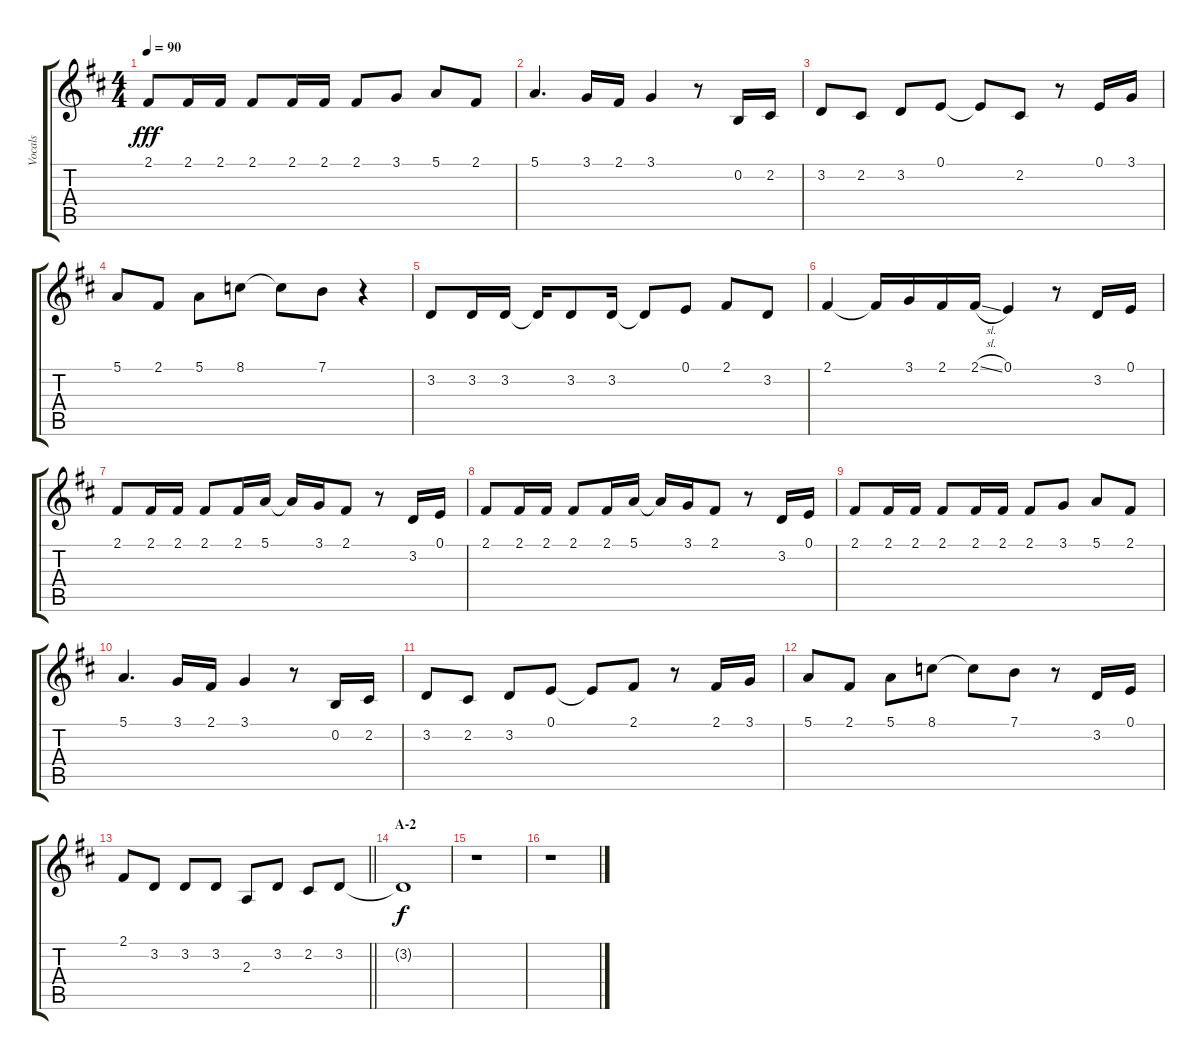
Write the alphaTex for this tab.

\track ("Vocals" "Vocals") {instrument voiceoohs}
\staff {score tabs}
\tuning (E4 B3 G3 D3 A2 E2) {hide}
\ts (4 4)
\tempo 90
\clef g2
\ks d
2.1.8{dy fff} 2.1.16 2.1.16 2.1.8 2.1.16 2.1.16 2.1.8 3.1.8 5.1.8 2.1.8 |
5.1.4{d} 3.1.16 2.1.16 3.1.4 r.8 0.2.16 2.2.16 |
3.2.8 2.2.8 3.2.8 0.1.8 0.1{t}.8 2.2.8 r.8 0.1.16 3.1.16 |
5.1.8 2.1.8 5.1.8 8.1.8 8.1{t}.8 7.1.8 r.4 |
3.2.8 3.2.16 3.2.16 3.2{t}.16 3.2.8 3.2.16 3.2{t}.8 0.1.8 2.1.8 3.2.8 |
2.1.4 2.1{t}.16 3.1.16 2.1.16 2.1{sl}.16 0.1.4 r.8 3.2.16 0.1.16 |
2.1.8 2.1.16 2.1.16 2.1.8 2.1.16 5.1.16 5.1{t}.16 3.1.16 2.1.8 r.8 3.2.16 0.1.16 |
2.1.8 2.1.16 2.1.16 2.1.8 2.1.16 5.1.16 5.1{t}.16 3.1.16 2.1.8 r.8 3.2.16 0.1.16 |
2.1.8 2.1.16 2.1.16 2.1.8 2.1.16 2.1.16 2.1.8 3.1.8 5.1.8 2.1.8 |
5.1.4{d} 3.1.16 2.1.16 3.1.4 r.8 0.2.16 2.2.16 |
3.2.8 2.2.8 3.2.8 0.1.8 0.1{t}.8 2.1.8 r.8 2.1.16 3.1.16 |
5.1.8 2.1.8 5.1.8 8.1.8 8.1{t}.8 7.1.8 r.8 3.2.16 0.1.16 |
\barLineRight lightlight
2.1.8 3.2.8 3.2.8 3.2.8 2.3.8 3.2.8 2.2.8 3.2.8 |
\section ("" "A-2")
3.2{t}.1{dy f} |
r.1 |
r.1
